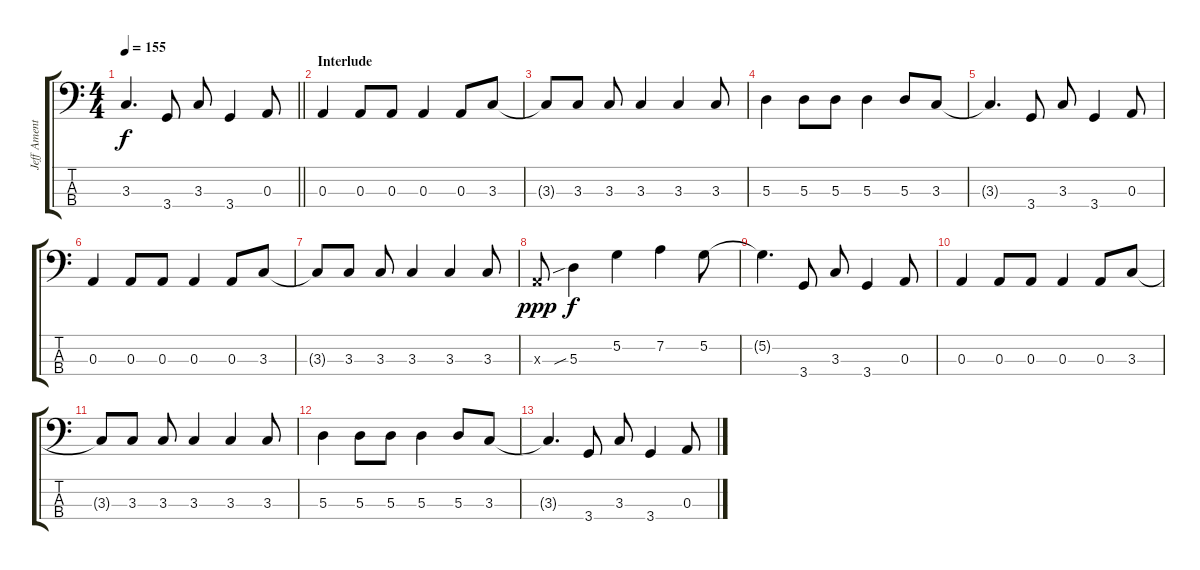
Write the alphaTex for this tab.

\track ("Jeff Ament" "Jeff Ament") {instrument electricbassfinger}
\staff {score tabs}
\tuning (G2 D2 A1 E1) {hide}
\ts (4 4)
\tempo 155
\clef f4
\barLineRight lightlight
\ks c
3.3{t}.4{d dy f} 3.4.8 3.3.8 3.4.4 0.3.8 |
\section ("" "Interlude")
0.3.4 0.3.8 0.3.8 0.3.4 0.3.8 3.3.8 |
3.3{t}.8 3.3.8 3.3.8 3.3.4 3.3.4 3.3.8 |
5.3.4 5.3.8 5.3.8 5.3.4 5.3.8 3.3.8 |
3.3{t}.4{d} 3.4.8 3.3.8 3.4.4 0.3.8 |
0.3.4 0.3.8 0.3.8 0.3.4 0.3.8 3.3.8 |
3.3{t}.8 3.3.8 3.3.8 3.3.4 3.3.4 3.3.8 |
0.3{x}.8{dy ppp} 5.3{sib}.4{dy f} 5.2.4 7.2.4 5.2.8 |
5.2{t}.4{d} 3.4.8 3.3.8 3.4.4 0.3.8 |
0.3.4 0.3.8 0.3.8 0.3.4 0.3.8 3.3.8 |
3.3{t}.8 3.3.8 3.3.8 3.3.4 3.3.4 3.3.8 |
5.3.4 5.3.8 5.3.8 5.3.4 5.3.8 3.3.8 |
3.3{t}.4{d} 3.4.8 3.3.8 3.4.4 0.3.8
